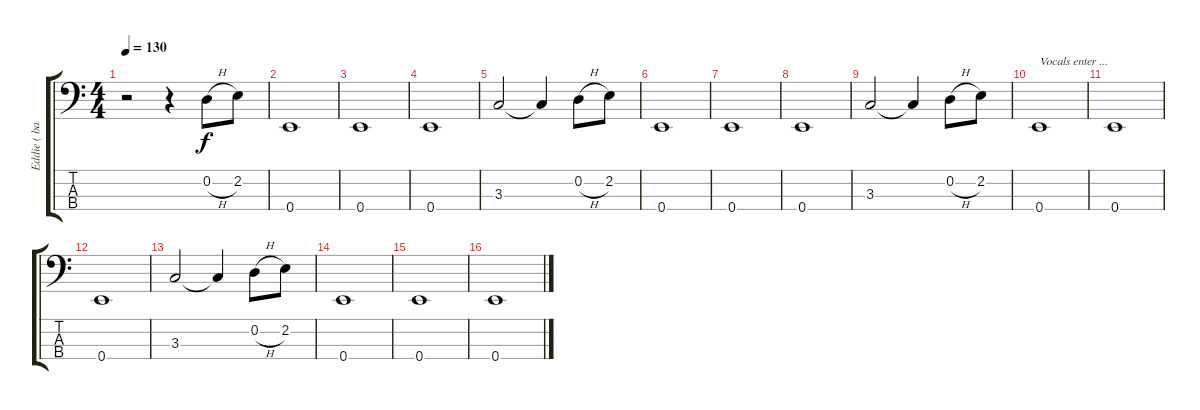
\track ("Eddie ( bass )" "Eddie ( ba") {instrument electricbassfinger}
\staff {score tabs}
\tuning (G2 D2 A1 E1) {hide}
\ts (4 4)
\tempo 130
\clef f4
\ks c
r.2{txt "" dy f instrument electricbassfinger} r.4 0.2{h}.8 2.2.8 |
0.4.1 |
0.4.1 |
0.4.1 |
3.3.2 3.3{t}.4 0.2{h}.8 2.2.8 |
0.4.1 |
0.4.1 |
0.4.1 |
3.3.2 3.3{t}.4 0.2{h}.8 2.2.8 |
0.4.1{txt "Vocals enter ..."} |
0.4.1 |
0.4.1 |
3.3.2 3.3{t}.4 0.2{h}.8 2.2.8 |
0.4.1 |
0.4.1 |
0.4.1
